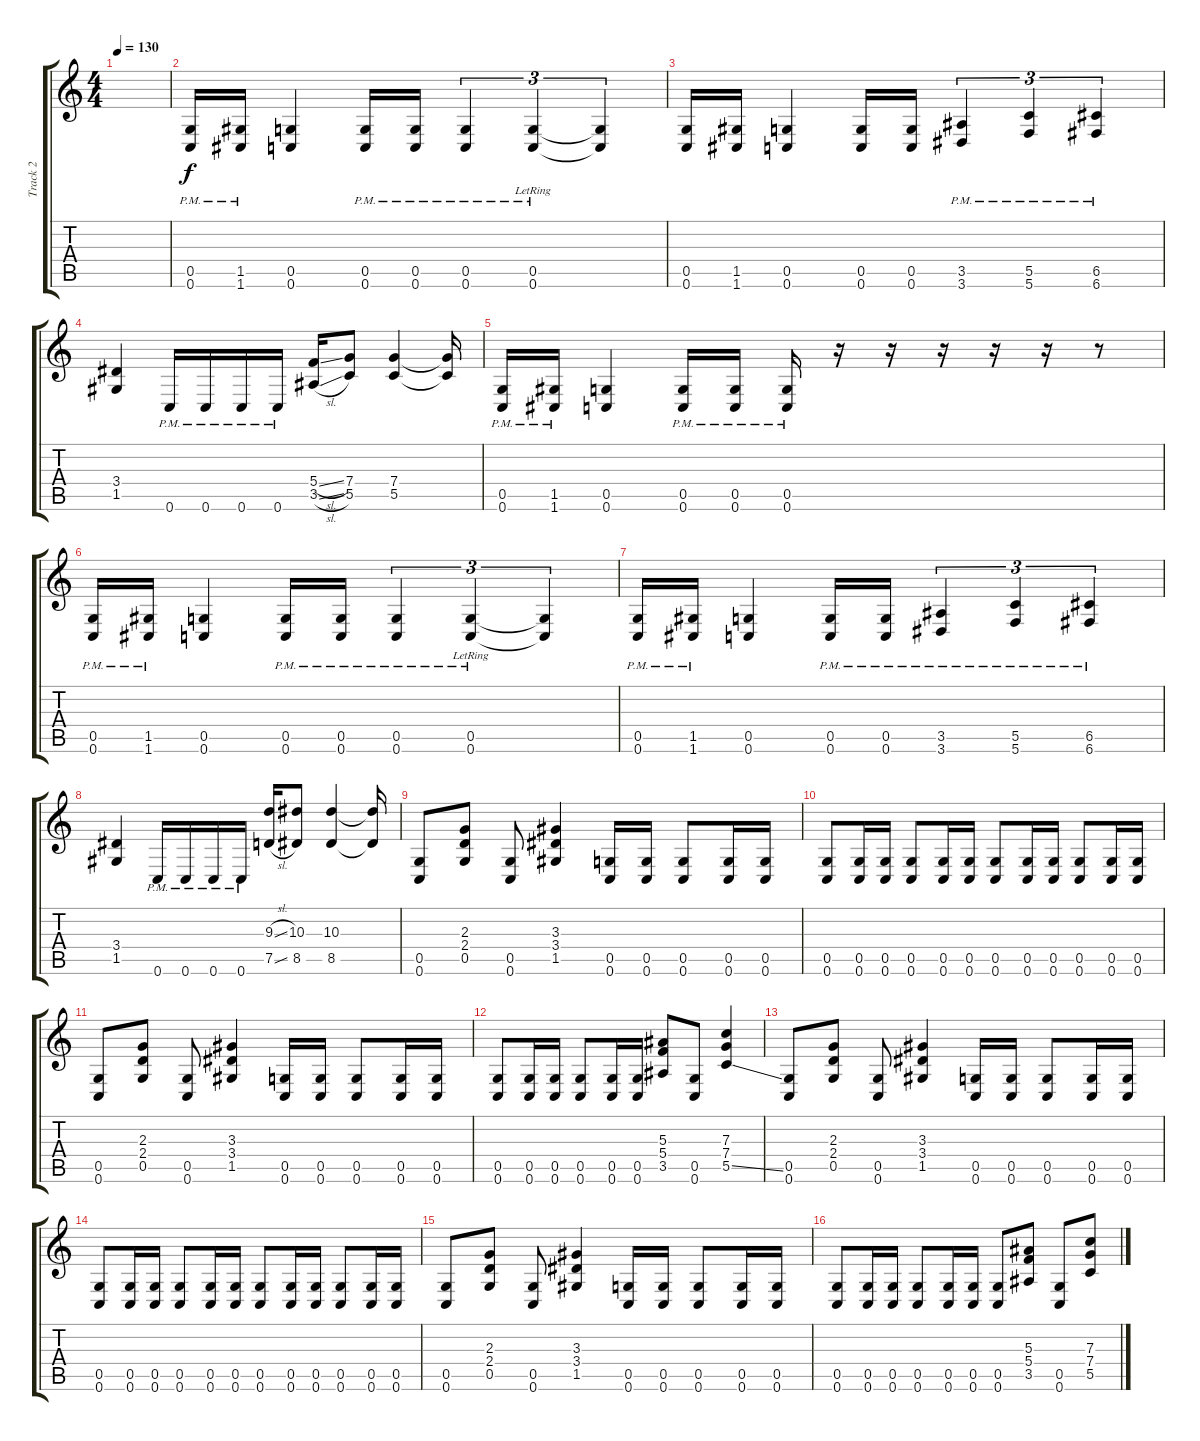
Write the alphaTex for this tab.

\track ("Track 2" "Track 2") {instrument distortionguitar}
\staff {score tabs}
\tuning (D4 A3 F3 C3 G2 C2) {hide}
\ts (4 4)
\tempo 130
\clef g2
\ks c
|
(0.5{pm} 0.6{pm}).16 (1.5{pm} 1.6{pm}).16 (0.5 0.6).4 (0.5{pm} 0.6{pm}).16 (0.5{pm} 0.6{pm}).16 (0.5{pm} 0.6{pm}).4{tu (3 2)} (0.5{pm lr} 0.6{pm lr}).4{tu (3 2)} (0.5{t} 0.6{t}).4{tu (3 2)} |
(0.5 0.6).16 (1.5 1.6).16 (0.5 0.6).4 (0.5 0.6).16 (0.5 0.6).16 (3.5{pm} 3.6{pm}).4{tu (3 2)} (5.5{pm} 5.6{pm}).4{tu (3 2)} (6.5{pm} 6.6{pm}).4{tu (3 2)} |
(3.4 1.5).4 0.6{pm}.16 0.6{pm}.16 0.6{pm}.16 0.6{pm}.16 (5.4{sl} 3.5{sl}).16 (7.4 5.5).8 (7.4 5.5).4 (7.4{t} 5.5{t}).16 |
(0.5{pm} 0.6{pm}).16 (1.5{pm} 1.6{pm}).16 (0.5 0.6).4 (0.5{pm} 0.6{pm}).16 (0.5{pm} 0.6{pm}).16 (0.5{pm} 0.6{pm}).16 r.16 r.16 r.16 r.16 r.16 r.8 |
(0.5{pm} 0.6{pm}).16 (1.5{pm} 1.6{pm}).16 (0.5 0.6).4 (0.5{pm} 0.6{pm}).16 (0.5{pm} 0.6{pm}).16 (0.5{pm} 0.6{pm}).4{tu (3 2)} (0.5{pm lr} 0.6{pm lr}).4{tu (3 2)} (0.5{t} 0.6{t}).4{tu (3 2)} |
(0.5{pm} 0.6{pm}).16 (1.5{pm} 1.6{pm}).16 (0.5 0.6).4 (0.5{pm} 0.6{pm}).16 (0.5{pm} 0.6{pm}).16 (3.5{pm} 3.6{pm}).4{tu (3 2)} (5.5{pm} 5.6{pm}).4{tu (3 2)} (6.5{pm} 6.6{pm}).4{tu (3 2)} |
(3.4 1.5).4 0.6{pm}.16 0.6{pm}.16 0.6{pm}.16 0.6{pm}.16 (9.3{sl} 7.5{sl}).16 (10.3 8.5).8 (10.3 8.5).4 (10.3{t} 8.5{t}).16 |
(0.5 0.6).8 (2.3 2.4 0.5).8 (0.5 0.6).8 (3.3 3.4 1.5).4 (0.5 0.6).16 (0.5 0.6).16 (0.5 0.6).8 (0.5 0.6).16 (0.5 0.6).16 |
(0.5 0.6).8 (0.5 0.6).16 (0.5 0.6).16 (0.5 0.6).8 (0.5 0.6).16 (0.5 0.6).16 (0.5 0.6).8 (0.5 0.6).16 (0.5 0.6).16 (0.5 0.6).8 (0.5 0.6).16 (0.5 0.6).16 |
(0.5 0.6).8 (2.3 2.4 0.5).8 (0.5 0.6).8 (3.3 3.4 1.5).4 (0.5 0.6).16 (0.5 0.6).16 (0.5 0.6).8 (0.5 0.6).16 (0.5 0.6).16 |
(0.5 0.6).8 (0.5 0.6).16 (0.5 0.6).16 (0.5 0.6).8 (0.5 0.6).16 (0.5 0.6).16 (5.3 5.4 3.5).8 (0.5 0.6).8 (7.3 7.4 5.5{ss}).4 |
(0.5 0.6).8 (2.3 2.4 0.5).8 (0.5 0.6).8 (3.3 3.4 1.5).4 (0.5 0.6).16 (0.5 0.6).16 (0.5 0.6).8 (0.5 0.6).16 (0.5 0.6).16 |
(0.5 0.6).8 (0.5 0.6).16 (0.5 0.6).16 (0.5 0.6).8 (0.5 0.6).16 (0.5 0.6).16 (0.5 0.6).8 (0.5 0.6).16 (0.5 0.6).16 (0.5 0.6).8 (0.5 0.6).16 (0.5 0.6).16 |
(0.5 0.6).8 (2.3 2.4 0.5).8 (0.5 0.6).8 (3.3 3.4 1.5).4 (0.5 0.6).16 (0.5 0.6).16 (0.5 0.6).8 (0.5 0.6).16 (0.5 0.6).16 |
(0.5 0.6).8 (0.5 0.6).16 (0.5 0.6).16 (0.5 0.6).8 (0.5 0.6).16 (0.5 0.6).16 (0.5 0.6).8 (5.3 5.4 3.5).8 (0.5 0.6).8 (7.3 7.4 5.5).8
